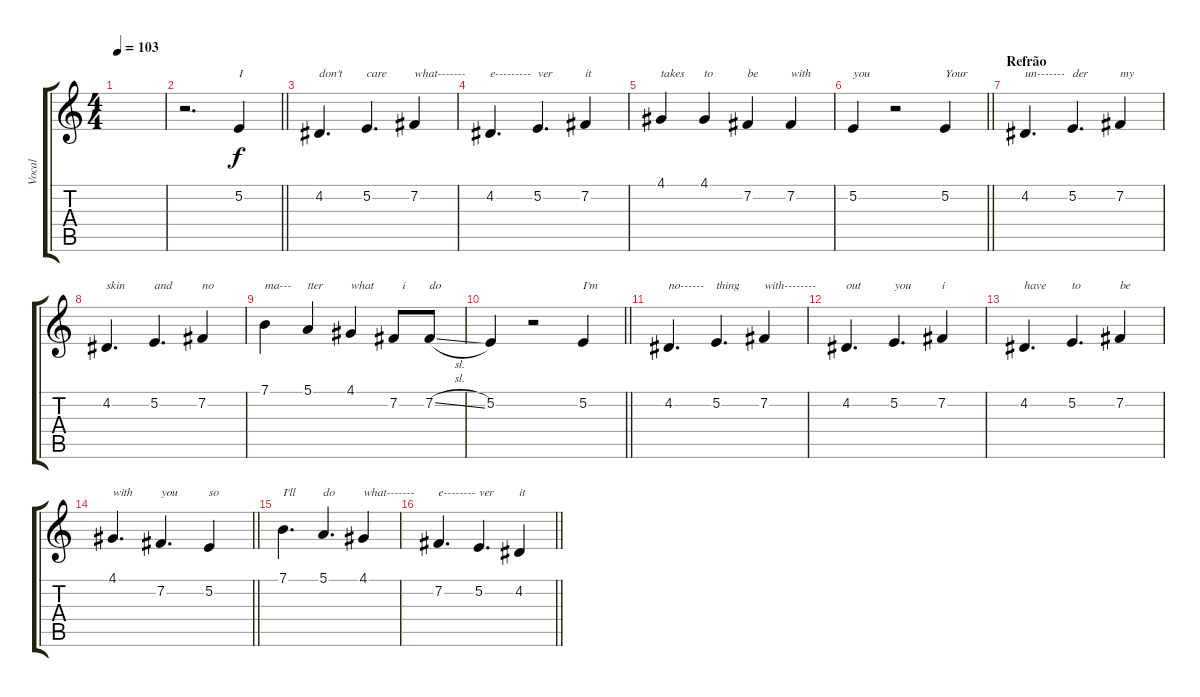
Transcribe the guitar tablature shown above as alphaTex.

\track ("Vocal" "Vocal") {instrument stringensemble1}
\staff {score tabs}
\tuning (E4 B3 G3 D3 A2 E2) {hide}
\ts (4 4)
\tempo 103
\clef g2
\ks c
|
\barLineRight lightlight
r.2{d} 5.2.4{txt "I"} |
4.2.4{d txt "don't"} 5.2.4{d txt "care"} 7.2.4{txt "what-------"} |
4.2.4{d txt "e---------"} 5.2.4{d txt "ver"} 7.2.4{txt "it"} |
4.1.4{txt "takes"} 4.1.4{txt "to"} 7.2.4{txt "be"} 7.2.4{txt "with"} |
\barLineRight lightlight
5.2.4{txt "you"} r.2 5.2.4{txt "Your"} |
\section ("" "Refrão")
4.2.4{d txt "un-------"} 5.2.4{d txt "der"} 7.2.4{txt "my"} |
4.2.4{d txt "skin"} 5.2.4{d txt "and"} 7.2.4{txt "no"} |
7.1.4{txt "ma---"} 5.1.4{txt "tter"} 4.1.4{txt "what"} 7.2.8{txt "   i"} 7.2{sl}.8{txt "do"} |
\barLineRight lightlight
5.2.4 r.2 5.2.4{txt "I'm"} |
4.2.4{d txt "no------"} 5.2.4{d txt "thing"} 7.2.4{txt "with--------"} |
4.2.4{d txt "out"} 5.2.4{d txt "you"} 7.2.4{txt "i"} |
4.2.4{d txt "have"} 5.2.4{d txt "to"} 7.2.4{txt "be"} |
\barLineRight lightlight
4.1.4{d txt "with"} 7.2.4{d txt "you"} 5.2.4{txt "so"} |
7.1.4{d txt "I'll"} 5.1.4{d txt "do"} 4.1.4{txt "what-------"} |
\barLineRight lightlight
7.2.4{d txt "e--------"} 5.2.4{d txt "ver"} 4.2.4{txt "it"}
